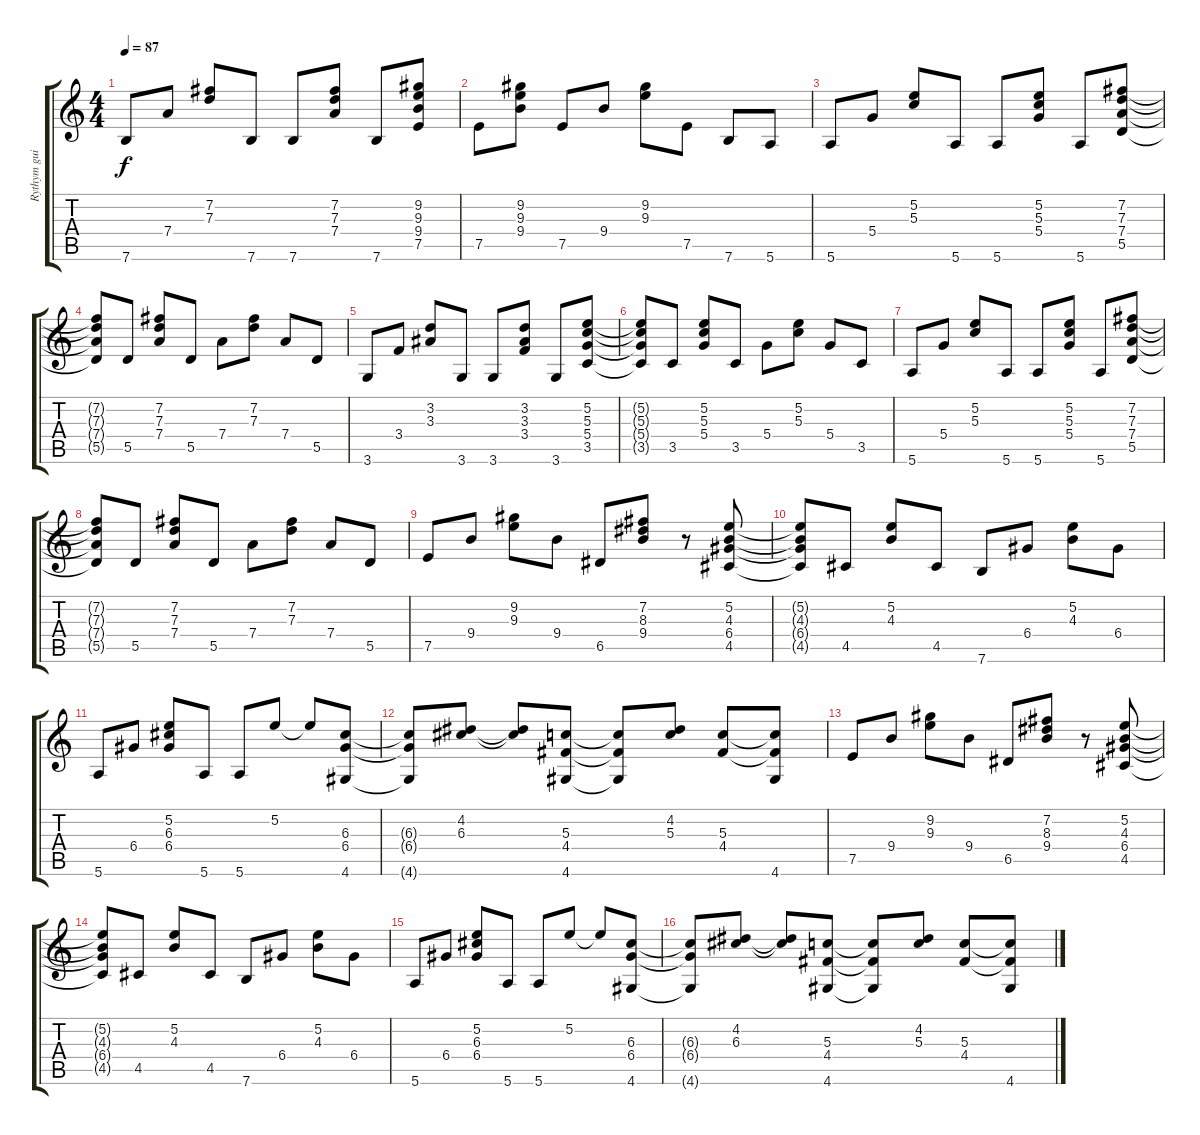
\track ("Rythym guitar" "Rythym gui") {instrument acousticguitarnylon}
\staff {score tabs}
\tuning (E4 B3 G3 D3 A2 E2) {hide}
\ts (4 4)
\tempo 87
\clef g2
\ks c
7.6.8{dy f} 7.4.8 (7.2 7.3).8 7.6.8 7.6.8 (7.2 7.3 7.4).8 7.6.8 (9.2 9.3 9.4 7.5).8 |
7.5.8 (9.2 9.3 9.4).8 7.5.8 9.4.8 (9.2 9.3).8 7.5.8 7.6.8 5.6.8 |
5.6.8 5.4.8 (5.2 5.3).8 5.6.8 5.6.8 (5.2 5.3 5.4).8 5.6.8 (7.2 7.3 7.4 5.5).8 |
(7.2{t} 7.3{t} 7.4{t} 5.5{t}).8 5.5.8 (7.2 7.3 7.4).8 5.5.8 7.4.8 (7.2 7.3).8 7.4.8 5.5.8 |
3.6.8 3.4.8 (3.2 3.3).8 3.6.8 3.6.8 (3.2 3.3 3.4).8 3.6.8 (5.2 5.3 5.4 3.5).8 |
(5.2{t} 5.3{t} 5.4{t} 3.5{t}).8 3.5.8 (5.2 5.3 5.4).8 3.5.8 5.4.8 (5.2 5.3).8 5.4.8 3.5.8 |
5.6.8 5.4.8 (5.2 5.3).8 5.6.8 5.6.8 (5.2 5.3 5.4).8 5.6.8 (7.2 7.3 7.4 5.5).8 |
(7.2{t} 7.3{t} 7.4{t} 5.5{t}).8 5.5.8 (7.2 7.3 7.4).8 5.5.8 7.4.8 (7.2 7.3).8 7.4.8 5.5.8 |
7.5.8 9.4.8 (9.2 9.3).8 9.4.8 6.5.8 (7.2 8.3 9.4).8 r.8 (5.2 4.3 6.4 4.5).8 |
(5.2{t} 4.3{t} 6.4{t} 4.5{t}).8 4.5.8 (5.2 4.3).8 4.5.8 7.6.8 6.4.8 (5.2 4.3).8 6.4.8 |
5.6.8 6.4.8 (5.2 6.3 6.4).8 5.6.8 5.6.8 5.2.8 5.2{t}.8 (6.3 6.4 4.6).8 |
(6.3{t} 6.4{t} 4.6{t}).8 (4.2 6.3).8 (4.2{t} 6.3{t}).8 (5.3 4.4 4.6).8 (5.3{t} 4.4{t} 4.6{t}).8 (4.2 5.3).8 (5.3 4.4).8 (5.3{t} 4.4{t} 4.6).8 |
7.5.8 9.4.8 (9.2 9.3).8 9.4.8 6.5.8 (7.2 8.3 9.4).8 r.8 (5.2 4.3 6.4 4.5).8 |
(5.2{t} 4.3{t} 6.4{t} 4.5{t}).8 4.5.8 (5.2 4.3).8 4.5.8 7.6.8 6.4.8 (5.2 4.3).8 6.4.8 |
5.6.8 6.4.8 (5.2 6.3 6.4).8 5.6.8 5.6.8 5.2.8 5.2{t}.8 (6.3 6.4 4.6).8 |
(6.3{t} 6.4{t} 4.6{t}).8 (4.2 6.3).8 (4.2{t} 6.3{t}).8 (5.3 4.4 4.6).8 (5.3{t} 4.4{t} 4.6{t}).8 (4.2 5.3).8 (5.3 4.4).8 (5.3{t} 4.4{t} 4.6).8
